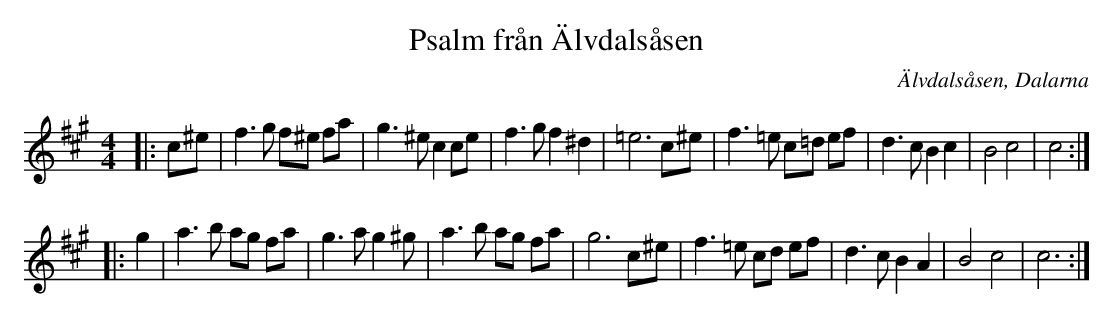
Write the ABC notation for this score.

X:1
T:Psalm från Älvdalsåsen
O:Älvdalsåsen, Dalarna
M:4/4
L:1/8
K:A
[|:c^e | f3 g f^e fa | g3 ^e c2 ce | f3 g f2 ^d2 | =e6 c^e | f3=e c=d ef | d3c B2 c2 | B4c4 | c4 :|]
[|:g2 | a3b ag fa | g3ag2^g | a3b ag fa | g6 c^e | f3=e cd ef| d3c B2A2 | B4 c4| c6 :|]
